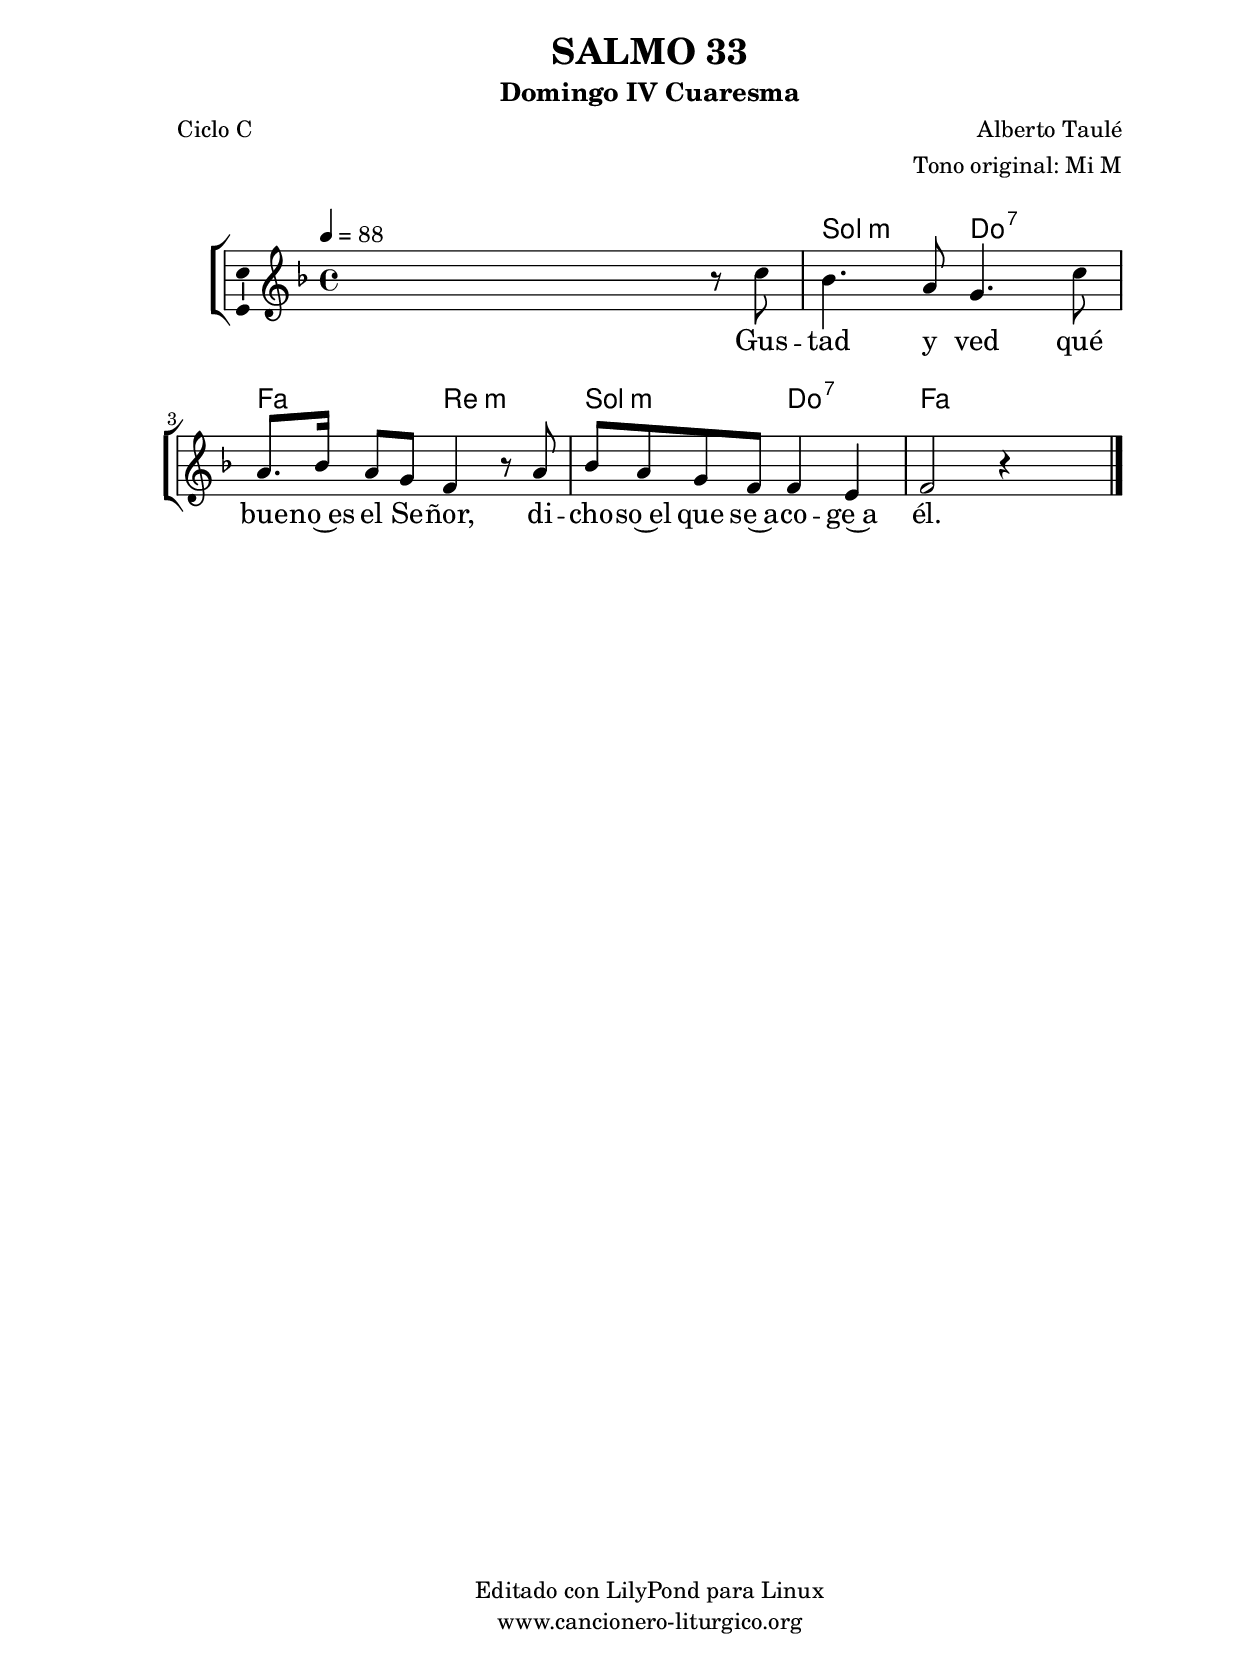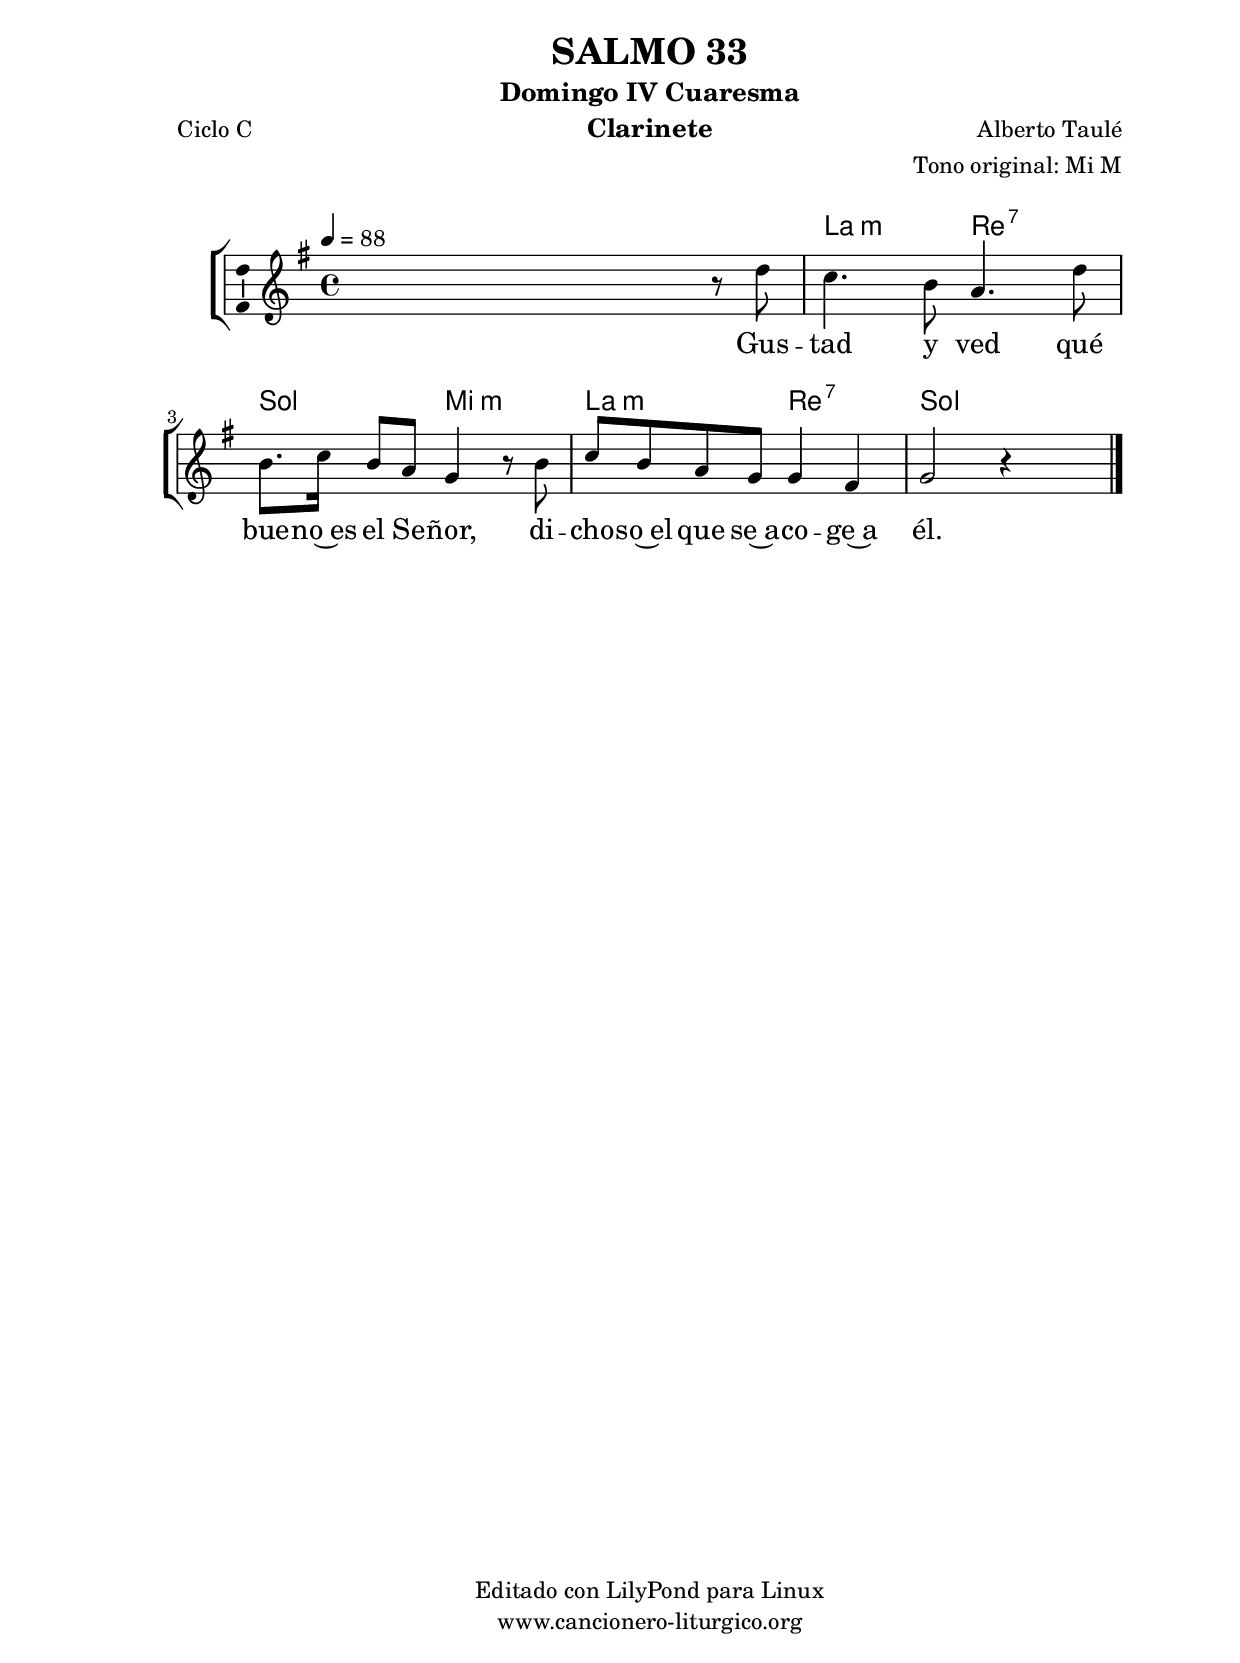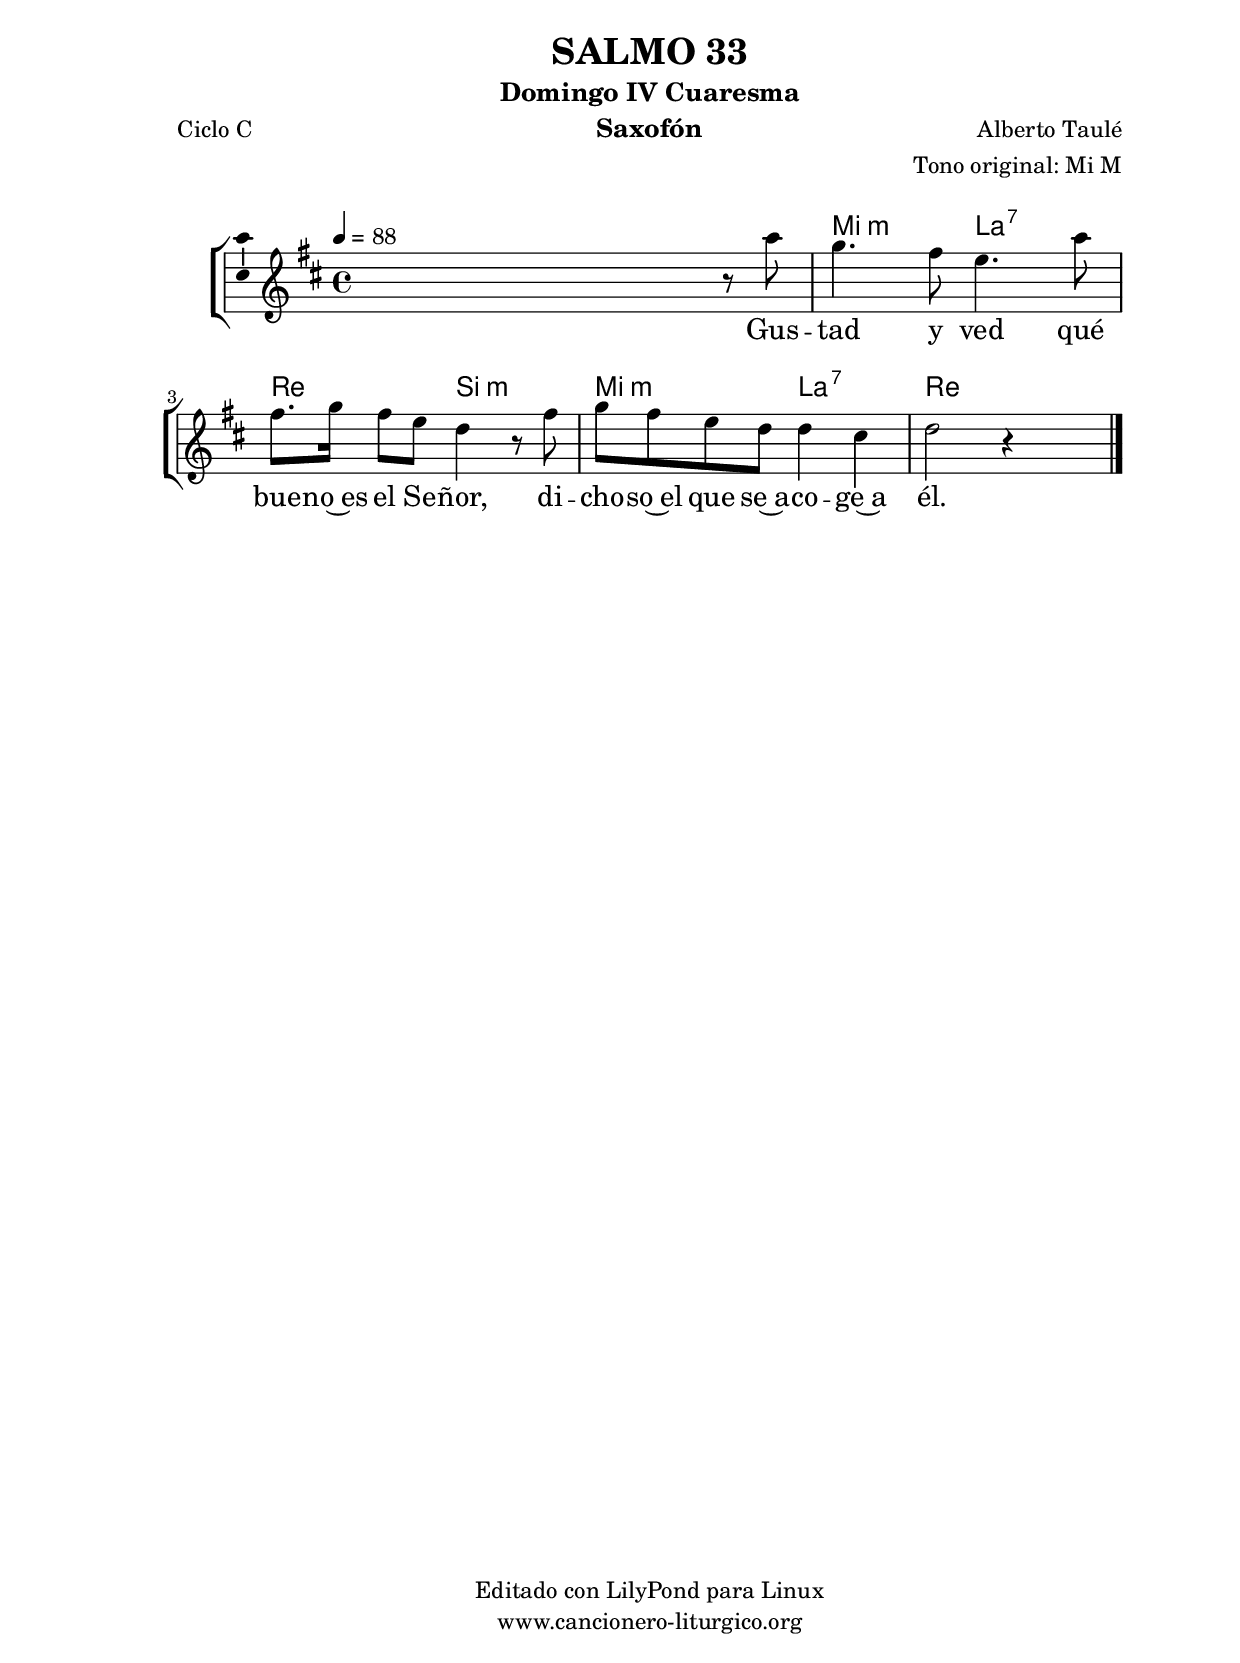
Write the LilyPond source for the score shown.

%
%para convertir .midi en .wav:
%timidity filename.midi -Ow -o finename.wav
%
%
%Para convertir de .wav a .mp3:
%lame -h -m j filename.wav
%
%
%para escuchar el midi:
%timidity nombrefichero.midi
%


%versión de lilypond para la que se ha escrito esta partitura:
\version "2.16.0"

	%Tamaño papel
	#(set-default-paper-size "a4")
	%Tamaño partitura
	#(set-global-staff-size 20)
	%No responde al pulsar sobre una nota
	#(ly:set-option 'point-and-click #f)

%parámetros del encabezamiento:
\header {
	title = "SALMO 33"
	subtitle = "Domingo IV Cuaresma"
	composer = "Alberto Taulé"
	poet = "Ciclo C"
	meter = ""
	arranger = "Tono original: Mi M"
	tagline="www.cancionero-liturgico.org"
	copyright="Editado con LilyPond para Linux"
	}

%parámetros asociados al papel:
\paper  {
	oddHeaderMarkup = \markup {\fill-line { \on-the-fly #not-first-page \fromproperty #'header:title \on-the-fly #not-first-page \fromproperty #'header:composer }}
	evenHeaderMarkup = \markup {\fill-line { \fromproperty #'header:composer \fromproperty #'header:title }}
	#(set-paper-size "a4")
	print-page-number = ##f
	first-page-number = 1
	print-first-page-number = ##f
%	head-separation = 3.0 \cm
	top-margin = 2.0 \cm
	bottom-margin = 0.5\cm
%%%	bottom-margin = -1.0\cm
	left-margin = 3.0 \cm
	line-width = 16.0 \cm 
	indent = 8\mm
	interscoreline = 2.\mm
	between-system-space = 15\mm
%	para que las partituras no llenen la hoja:
	ragged-bottom = ##t
%	idem para la última hoja:
	ragged-last-bottom = ##f
%	para que las partituras llenen el ancho del papel:
	ragged-last = ##f
	after-title-space = 2.5 \cm
%page-count=1
%system-count=8

	%Flexible Vertical Spacing
%	markup-markup-spacing =
%	#'((basic-distance . 15) (minimum-distance . 15) (padding . 3))
	markup-system-spacing =
	#'((basic-distance . 15) (minimum-distance . 15) (padding . 3))
	system-system-spacing =
	#'((basic-distance . 15) (minimum-distance . 15) (padding . 3))
	score-system-spacing =
	#'((basic-distance . 15) (minimum-distance . 15) (padding . 5))
%	top-system-spacing = % header
%	#'((basic-distance . 8) (minimum-distance . 0) (padding . 3))
%	top-markup-spacing =
%	#'((basic-distance . 20) (minimum-distance . 20) (padding . 3))
	last-bottom-spacing = % footer
	#'((basic-distance . 5) (minimum-distance . 5) (padding . 3))
%	score-markup-spacing =
%	#'((basic-distance . 16) (minimum-distance . 13) (padding . 3))

	}


%parámetros que afectan a toda la partitura:
global =  {
	%clave de sol (G):
	\clef G
	%armadura:
	\transpose e f
	\key e \major
	\tempo 4=88
	\set Score.tempoHideNote = ##f
	}


acordes = {
	\italianChords
	\chordmode {
	\transpose e f
{

s1
fis2:m b:7 e cis:m fis:m b:7 e s

}
}
}


melodia = 
	\transpose e f
{
	\relative c''{

\time 4/4

s2 s4 r8 b8
a4. gis8 fis4. b8
gis8. a16 gis8 fis8 e4 r8 gis8
a8 gis fis e e4 dis
e2 r4 s4

	\bar "|."
	}
	}


texto = \lyricmode {
Gus -- tad y ved qué bue -- no~es el Se -- ñor,
di -- cho -- so~el que se~a -- co -- ge~a él.
	}


acordesStaff = \context ChordNames = acordesStaff <<
	\set chordChanges = ##t
	\acordes
	>>


vozStaff = \context Voice = vozStaff
\with {\consists "Ambitus_engraver"}
<<
%	\set Staff.instrumentName = ""
%	\set Staff.shortInstrumentName = ""
%	\set Staff.midiInstrument = #"clarinet"
%	\set Staff.midiInstrument = #"cello"
%	\set Staff.midiInstrument = #"flute"
	\set Staff.midiInstrument = #"electric guitar (jazz)"
%	\set Staff.midiInstrument = #"english horn"
%	\set Staff.midiInstrument = #"violin"
%	\set Staff.midiInstrument = #"glockenspiel"
	\set Staff.midiMinimumVolume = #0.7
	\set Staff.midiMaximumVolume = #0.9
	\global
	\melodia
	>>


textoStaff = \context Lyrics = textoStaff <<
	\lyricsto vozStaff \texto
	>>

\book {
	\score {
		\context ChoirStaff {
			\override StaffGroup.SystemStartBracket #'collapse-height = #1
			\override Score.SystemStartBar #'collapse-height = #1
			<<
			\acordesStaff
			\vozStaff
			\textoStaff
			>>
			}
		\layout {
	    		\context {
				\Lyrics
				\override LyricText #'font-size = #2
				}
	   		 \context {
				\Score
				%fontSize = #3
				\override StaffSymbol #'staff-space = #(magstep +3)
				%\override Beam #'thickness = #0.55
				%\override SpacingSpanner #'spacing-increment = #1.0
				%\override Slur #'height-limit = #1.5
				}
			}
		}
	\score {
		\unfoldRepeats
		\context ChoirStaff {
			<<
			\acordesStaff
			\vozStaff
			>>
			}
		\midi {
	  		\context {
	  			\Score
				tempoWholesPerMinute = #(ly:make-moment 70 4)
				}
			}
		}
	}

%Partitura para clarinete
#(define output-suffix "C")
\book {
	\header{
		instrument = "Clarinete"
		}
	\score {
		\context ChoirStaff {
			\override StaffGroup.SystemStartBracket #'collapse-height = #1
			\override Score.SystemStartBar #'collapse-height = #1
\transpose c d
			<<
			\acordesStaff
			\vozStaff
			\textoStaff
			>>
			}
		\layout {
	    		\context {
				\Lyrics
				\override LyricText #'font-size = #2
				}
	   		 \context {
				\Score
				%fontSize = #3
				\override StaffSymbol #'staff-space = #(magstep +3)
				%\override Beam #'thickness = #0.55
				%\override SpacingSpanner #'spacing-increment = #1.0
				%\override Slur #'height-limit = #1.5
				}
			}
		}
	}

%Partitura para saxofón
#(define output-suffix "S")
\book {
	\header{
		instrument = "Saxofón"
		}
	\score {
		\context ChoirStaff {
			\override StaffGroup.SystemStartBracket #'collapse-height = #1
			\override Score.SystemStartBar #'collapse-height = #1
\transpose c a
			<<
			\acordesStaff
			\vozStaff
			\textoStaff
			>>
			}
		\layout {
	    		\context {
				\Lyrics
				\override LyricText #'font-size = #2
				}
	   		 \context {
				\Score
				%fontSize = #3
				\override StaffSymbol #'staff-space = #(magstep +3)
				%\override Beam #'thickness = #0.55
				%\override SpacingSpanner #'spacing-increment = #1.0
				%\override Slur #'height-limit = #1.5
				}
			}
		}
	}

